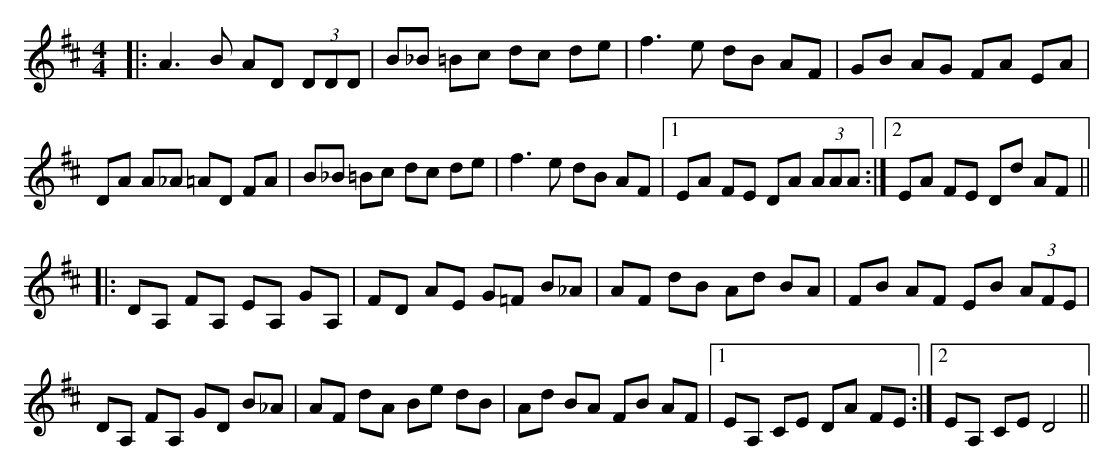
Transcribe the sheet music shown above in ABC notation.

X:1
M:4/4
K:D
|:A3B AD (3DDD|B_B =Bc dc de|f3e dB AF|GB AG FA EA|
DA A_A =AD FA|B_B =Bc dc de|f3e dB AF|1 EA FE DA (3AAA:|2 EA FE Dd AF||
|:DA, FA, EA, GA,|FD AE G=F B_A|AF dB Ad BA|FB AF EB (3AFE|
DA, FA, GD B_A|AF dA Be dB|Ad BA FB AF|1 EA, CE DA FE:|2 EA, CE D4||
